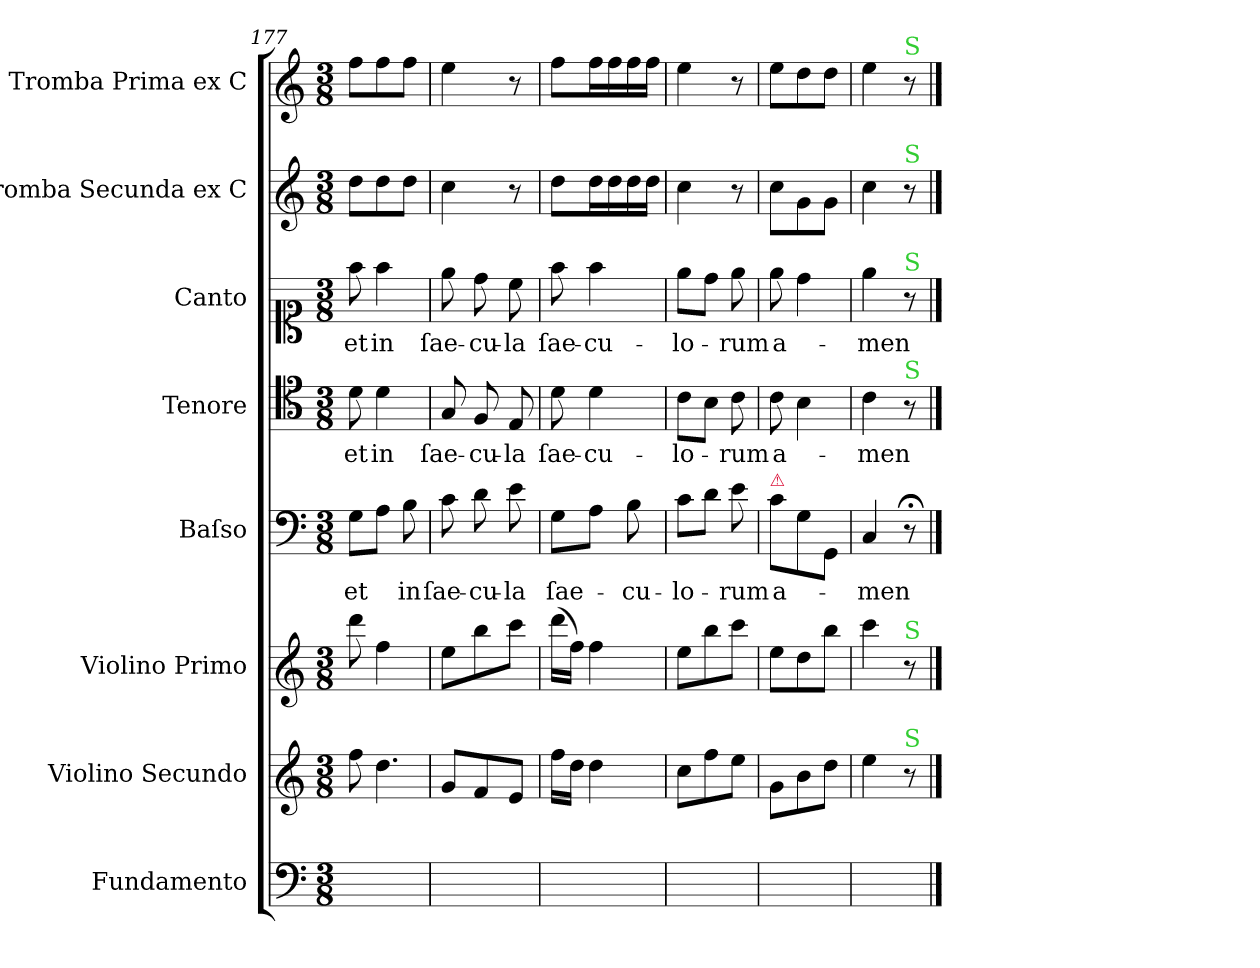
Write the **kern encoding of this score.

**kern	**kern	**kern	**kern	**text	**kern	**text	**kern	**text	**kern	**kern
*part8	*part7	*part6	*part5	*part5	*part4	*part4	*part3	*part3	*part2	*part1
*staff8	*staff7	*staff6	*staff5	*staff5	*staff4	*staff4	*staff3	*staff3	*staff2	*staff1
*I"Fundamento	*I"Violino Secundo	*I"Violino Primo	*I"Baſso	*	*I"Tenore	*	*I"Canto	*	*I"Tromba Secunda ex C	*I"Tromba Prima ex C
*	*	*I'vl I	*I'B	*	*I'T	*	*I'C	*	*	*I'tr I
*clefF4	*clefG2	*clefG2	*clefF4	*	*clefC4	*	*clefC1	*	*clefG2	*clefG2
*k[]	*k[]	*k[]	*k[]	*	*k[]	*	*k[]	*	*k[]	*k[]
*C:	*C:	*C:	*C:	*	*C:	*	*C:	*	*C:	*C:
*M3/8	*M3/8	*M3/8	*M3/8	*	*M3/8	*	*M3/8	*	*M3/8	*M3/8
=177	=177	=177	=177	=177	=177	=177	=177	=177	=177	=177
4.ryy	8ff\	8ddd\	8G\L	et	8d\	et	8ff\	et	8dd\L	8ff\L
!	!LO:N:vis=4.	!	!	!	!	!	!	!	!	!
.	4dd\	4ff\	8A\J	.	4d\	in	4ff\	in	8dd\	8ff\
.	.	.	8B\	in	.	.	.	.	8dd\J	8ff\J
=178	=178	=178	=178	=178	=178	=178	=178	=178	=178	=178
4.ryy	8g/L	8ee\L	8c\	ſae-	8G/	ſae-	8ee\	ſae-	4cc\	4ee\
.	8f/	8bb\	8d\	-cu-	8F/	-cu-	8dd\	-cu-	.	.
.	8e/J	8ccc\J	8e\	-la	8E/	-la	8cc\	-la	8r	8r
=179	=179	=179	=179	=179	=179	=179	=179	=179	=179	=179
4.ryy	16ff\LL	(16ddd\LL	8G\L	ſae-	8d\	ſae-	8ff\	ſae-	8dd\L	8ff\L
.	16dd\JJ	16ff\JJ)	.	.	.	.	.	.	.	.
.	4dd\	4ff\	8A\J	.	4d\	-cu-	4ff\	-cu-	16dd\L	16ff\L
.	.	.	.	.	.	.	.	.	16dd\	16ff\
.	.	.	8B\	-cu-	.	.	.	.	16dd\	16ff\
.	.	.	.	.	.	.	.	.	16dd\JJ	16ff\JJ
=180	=180	=180	=180	=180	=180	=180	=180	=180	=180	=180
4.ryy	8cc\L	8ee\L	8c\L	-lo-	8c\L	-lo-	8ee\L	-lo-	4cc\	4ee\
.	8ff\	8bb\	8d\J	.	8B\J	.	8dd\J	.	.	.
.	8ee\J	8ccc\J	8e\	-rum	8c\	-rum	8ee\	-rum	8r	8r
=181	=181	=181	=181	=181	=181	=181	=181	=181	=181	=181
!	!	!	!LO:TX:a:color=crimson:t=⚠	!	!	!	!	!	!	!
4.ryy	8g\L	8ee\L	8c\L	a-	8c\	a-	8ee\	a-	8cc\L	8ee\L
.	8b\	8dd\	8G\	.	4B\	.	4dd\	.	8g\	8dd\
.	8dd\J	8bb\J	8GG/J	.	.	.	.	.	8g\J	8dd\J
=182	=182	=182	=182	=182	=182	=182	=182	=182	=182	=182
4.ryy	4ee\	4ccc\	4C/	-men	4c\	-men	4ee\	-men	4cc\	4ee\
!	!	!	!	!	!	!	!	!	!	!LO:TX:a:color=limegreen:t=S
!	!	!	!	!	!	!	!	!	!LO:TX:a:color=limegreen:t=S	!
!	!	!	!	!	!	!	!LO:TX:a:color=limegreen:t=S	!	!	!
!	!	!	!	!	!LO:TX:a:color=limegreen:t=S	!	!	!	!	!
!	!	!LO:TX:a:color=limegreen:t=S	!	!	!	!	!	!	!	!
!	!LO:TX:a:color=limegreen:t=S	!	!	!	!	!	!	!	!	!
.	8r	8r	8r;<	.	8r	.	8r	.	8r	8r
==	==	==	==	==	==	==	==	==	==	==
*-	*-	*-	*-	*-	*-	*-	*-	*-	*-	*-
